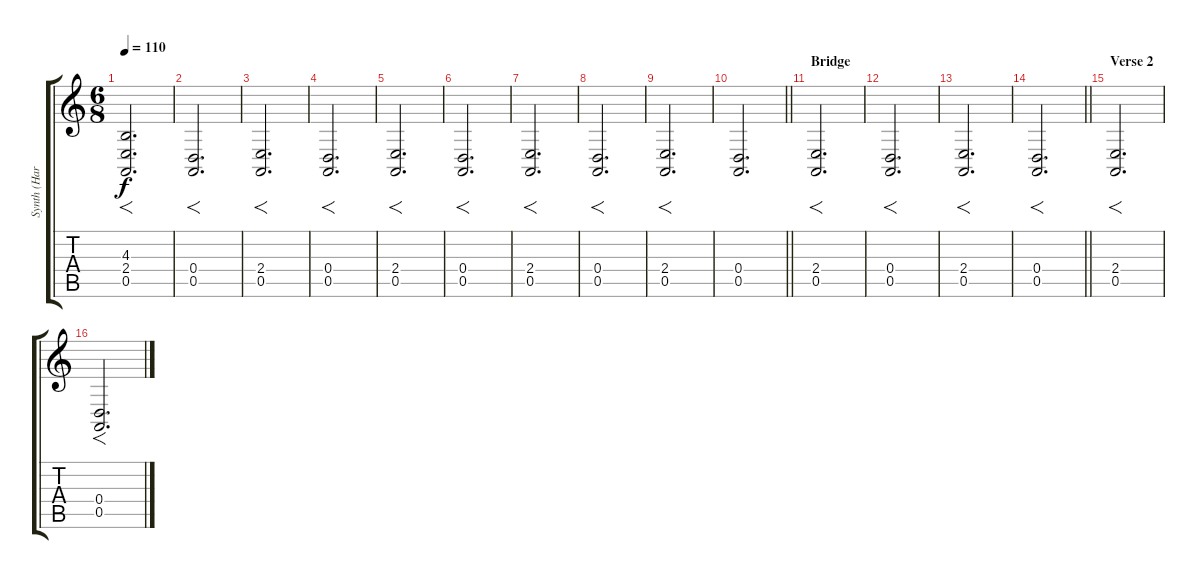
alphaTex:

\track ("Synth (Harmonics)" "Synth (Har") {instrument pad8sweep}
\staff {score tabs}
\tuning (E4 B3 G3 D3 A2 E2) {hide}
\ts (6 8)
\tempo 110
\clef g2
\ks c
(4.3 2.4 0.5).2{f d dy f} |
(0.4 0.5).2{f d} |
(2.4 0.5).2{f d} |
(0.4 0.5).2{f d} |
(2.4 0.5).2{f d} |
(0.4 0.5).2{f d} |
(2.4 0.5).2{f d} |
(0.4 0.5).2{f d} |
(2.4 0.5).2{f d} |
\barLineRight lightlight
(0.4 0.5).2{d} |
\section ("" "Bridge")
(2.4 0.5).2{f d} |
(0.4 0.5).2{f d} |
(2.4 0.5).2{f d} |
\barLineRight lightlight
(0.4 0.5).2{f d} |
\section ("" "Verse 2")
(2.4 0.5).2{f d} |
(0.4 0.5).2{f d}
